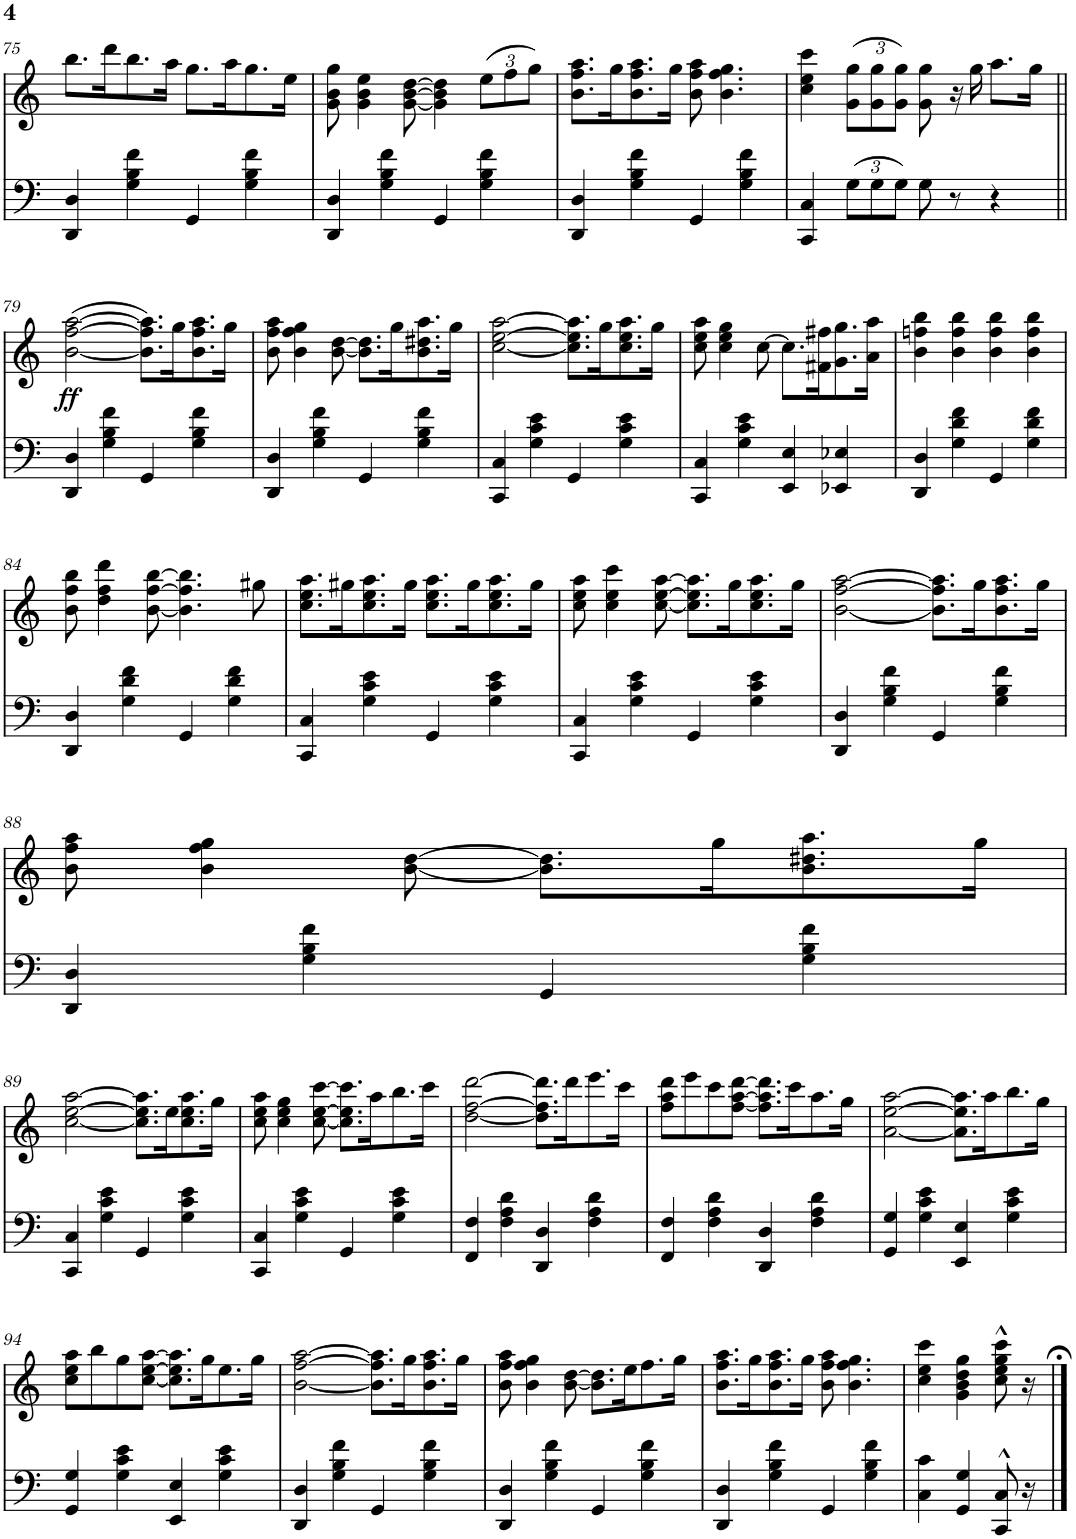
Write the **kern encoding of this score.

**kern	**kern	**dynam
*part2	*part1	*part1
*staff2	*staff1	*staff1
*I"Piano	*I"Piano	*
*I'Pno	*I'Pno	*
!!LO:PB:g=z
*clefF4	*clefG2	*
*k[]	*k[]	*
*C:	*C:	*
*M4/4	*M4/4	*
*met(c)	*met(c)	*
=75	=75	=75
4DD/ 4D/	8.bb\L	.
.	16ddd\K	.
4G\ 4B\ 4f\	8.bb\	.
.	16aa\Jk	.
4GG/	8.gg\L	.
.	16aa\K	.
4G\ 4B\ 4f\	8.gg\	.
.	16ee\Jk	.
=76	=76	=76
4DD/ 4D/	8g\ 8b\ 8gg\	.
.	4g\ 4b\ 4ee\	.
4G\ 4B\ 4f\	.	.
.	[8g\ [8b\ [8dd\	.
4GG/	4g\] 4b\] 4dd\]	.
*	*Xbrackettup	*
4G\ 4B\ 4f\	(12ee\L	.
.	12ff\	.
.	12gg\J)	.
=77	=77	=77
4DD/ 4D/	8.b\ 8.ff\ 8.aa\L	.
.	16gg\K	.
4G\ 4B\ 4f\	8.b\ 8.ff\ 8.aa\	.
.	16gg\Jk	.
4GG/	8b\ 8ff\ 8aa\	.
.	4.b\ 4.ff\ 4.gg\	.
4G\ 4B\ 4f\	.	.
=78	=78	=78
4CC/ 4C/	4cc\ 4ee\ 4ccc\	.
*Xbrackettup	*	*
(12G\L	(12g\ 12gg\L	.
12G\	12g\ 12gg\	.
12G\J)	12g\ 12gg\J)	.
8G\	8g\ 8gg\	.
8r	16r	.
.	16gg\	.
4r	8.aa\L	.
.	16gg\Jk	.
!!LO:LB:g=z
=79||	=79||	=79||
!	!	!LO:DY:b
4DD/ 4D/	([2b\ [2ff\ [2aa\	ff
4G\ 4B\ 4f\	.	.
4GG/	8.b\] 8.ff\] 8.aa\]L)	.
.	16gg\K	.
4G\ 4B\ 4f\	8.b\ 8.ff\ 8.aa\	.
.	16gg\Jk	.
=80	=80	=80
4DD/ 4D/	8b\ 8ff\ 8aa\	.
.	4b\ 4ff\ 4gg\	.
4G\ 4B\ 4f\	.	.
.	[8b\ [8dd\	.
4GG/	8.b\] 8.dd\]L	.
.	16gg\K	.
4G\ 4B\ 4f\	8.b\ 8.dd#X\ 8.aa\	.
.	16gg\Jk	.
=81	=81	=81
4CC/ 4C/	[2cc\ [2ee\ [2aa\	.
4G\ 4c\ 4e\	.	.
4GG/	8.cc\] 8.ee\] 8.aa\]L	.
.	16gg\K	.
4G\ 4c\ 4e\	8.cc\ 8.ee\ 8.aa\	.
.	16gg\Jk	.
=82	=82	=82
4CC/ 4C/	8cc\ 8ee\ 8aa\	.
.	4cc\ 4ee\ 4gg\	.
4G\ 4c\ 4e\	.	.
.	[8cc\	.
4EE/ 4E/	8.cc\L]	.
.	16f#X\ 16ff#X\K	.
4EE-X/ 4E-X/	8.g\ 8.gg\	.
.	16a\ 16aa\Jk	.
=83	=83	=83
4DD/ 4D/	4b\ 4ffn\ 4bb\	.
4G\ 4d\ 4f\	4b\ 4ff\ 4bb\	.
4GG/	4b\ 4ff\ 4bb\	.
4G\ 4d\ 4f\	4b\ 4ff\ 4bb\	.
!!LO:LB:g=z
=84	=84	=84
4DD/ 4D/	8b\ 8ff\ 8bb\	.
.	4dd\ 4ff\ 4ddd\	.
4G\ 4d\ 4f\	.	.
.	[8b\ [8ff\ [8bb\	.
4GG/	4.b\] 4.ff\] 4.bb\]	.
4G\ 4d\ 4f\	.	.
.	8gg#X\	.
=85	=85	=85
4CC/ 4C/	8.cc\ 8.ee\ 8.aa\L	.
.	16gg#X\K	.
4G\ 4c\ 4e\	8.cc\ 8.ee\ 8.aa\	.
.	16gg#\Jk	.
4GG/	8.cc\ 8.ee\ 8.aa\L	.
.	16gg#\K	.
4G\ 4c\ 4e\	8.cc\ 8.ee\ 8.aa\	.
.	16gg#\Jk	.
=86	=86	=86
4CC/ 4C/	8cc\ 8ee\ 8aa\	.
.	4cc\ 4ee\ 4ccc\	.
4G\ 4c\ 4e\	.	.
.	[8cc\ [8ee\ [8aa\	.
4GG/	8.cc\] 8.ee\] 8.aa\]L	.
.	16gg\K	.
4G\ 4c\ 4e\	8.cc\ 8.ee\ 8.aa\	.
.	16gg\Jk	.
=87	=87	=87
4DD/ 4D/	[2b\ [2ff\ [2aa\	.
4G\ 4B\ 4f\	.	.
4GG/	8.b\] 8.ff\] 8.aa\]L	.
.	16gg\K	.
4G\ 4B\ 4f\	8.b\ 8.ff\ 8.aa\	.
.	16gg\Jk	.
!!LO:LB:g=z
=88	=88	=88
4DD/ 4D/	8b\ 8ff\ 8aa\	.
.	4b\ 4ff\ 4gg\	.
4G\ 4B\ 4f\	.	.
.	[8b\ [8dd\	.
4GG/	8.b\] 8.dd\]L	.
.	16gg\K	.
4G\ 4B\ 4f\	8.b\ 8.dd#X\ 8.aa\	.
.	16gg\Jk	.
!!LO:LB:g=z
=89	=89	=89
4CC/ 4C/	[2cc\ [2ee\ [2aa\	.
4G\ 4c\ 4e\	.	.
4GG/	8.cc\] 8.ee\] 8.aa\]L	.
.	16ee\K	.
4G\ 4c\ 4e\	8.cc\ 8.ee\ 8.aa\	.
.	16gg\Jk	.
=90	=90	=90
4CC/ 4C/	8cc\ 8ee\ 8aa\	.
.	4cc\ 4ee\ 4gg\	.
4G\ 4c\ 4e\	.	.
.	[8cc\ [8ee\ [8ccc\	.
4GG/	8.cc\] 8.ee\] 8.ccc\]L	.
.	16aa\K	.
4G\ 4c\ 4e\	8.bb\	.
.	16ccc\Jk	.
=91	=91	=91
4FF/ 4F/	[2dd\ [2ff\ [2ddd\	.
4F\ 4A\ 4d\	.	.
4DD/ 4D/	8.dd\] 8.ff\] 8.ddd\]L	.
.	16ddd\K	.
4F\ 4A\ 4d\	8.eee\	.
.	16ccc\Jk	.
=92	=92	=92
4FF/ 4F/	8ff\ 8aa\ 8ddd\L	.
.	8eee\	.
4F\ 4A\ 4d\	8ccc\	.
.	[8ff\ [8aa\ [8ddd\J	.
4DD/ 4D/	8.ff\] 8.aa\] 8.ddd\]L	.
.	16ccc\K	.
4F\ 4A\ 4d\	8.aa\	.
.	16gg\Jk	.
=93	=93	=93
4GG/ 4G/	[2a\ [2ee\ [2aa\	.
4G\ 4c\ 4e\	.	.
4EE/ 4E/	8.a\] 8.ee\] 8.aa\]L	.
.	16aa\K	.
4G\ 4c\ 4e\	8.bb\	.
.	16gg\Jk	.
!!LO:LB:g=z
=94	=94	=94
4GG/ 4G/	8cc\ 8ee\ 8aa\L	.
.	8bb\	.
4G\ 4c\ 4e\	8gg\	.
.	[8cc\ [8ee\ [8aa\J	.
4EE/ 4E/	8.cc\] 8.ee\] 8.aa\]L	.
.	16gg\K	.
4G\ 4c\ 4e\	8.ee\	.
.	16gg\Jk	.
=95	=95	=95
4DD/ 4D/	[2b\ [2ff\ [2aa\	.
4G\ 4B\ 4f\	.	.
4GG/	8.b\] 8.ff\] 8.aa\]L	.
.	16gg\K	.
4G\ 4B\ 4f\	8.b\ 8.ff\ 8.aa\	.
.	16gg\Jk	.
=96	=96	=96
4DD/ 4D/	8b\ 8ff\ 8aa\	.
.	4b\ 4ff\ 4gg\	.
4G\ 4B\ 4f\	.	.
.	[8b\ [8dd\	.
4GG/	8.b\] 8.dd\]L	.
.	16ee\K	.
4G\ 4B\ 4f\	8.ff\	.
.	16gg\Jk	.
=97	=97	=97
4DD/ 4D/	8.b\ 8.ff\ 8.aa\L	.
.	16gg\K	.
4G\ 4B\ 4f\	8.b\ 8.ff\ 8.aa\	.
.	16gg\Jk	.
4GG/	8b\ 8ff\ 8aa\	.
.	4.b\ 4.ff\ 4.gg\	.
4G\ 4B\ 4f\	.	.
=98	=98	=98
4C\ 4c\	4cc\ 4ee\ 4ccc\	.
4GG/ 4G/	4g\ 4b\ 4dd\ 4gg\	.
8CC/^^ 8C/^^	8cc\^^ 8ee\^^ 8gg\^^ 8ccc\^^	.
16r	16r	.
==	==	==
*-	*-	*-
